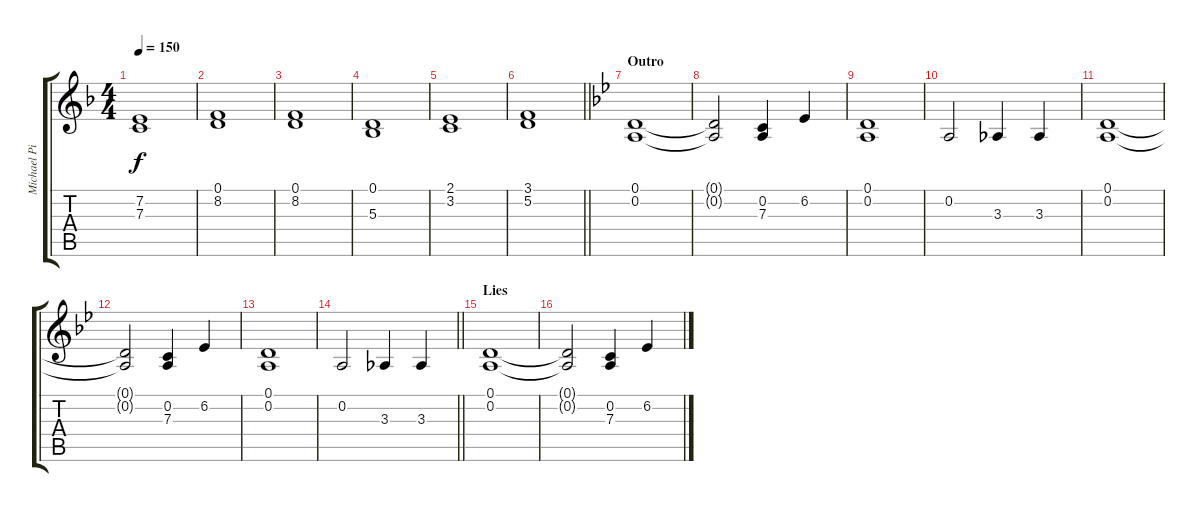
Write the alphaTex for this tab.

\track ("Michael Pinnella" "Michael Pi") {instrument synthstrings1}
\staff {score tabs}
\tuning (D4 A3 F3 C3 G2 D2) {hide}
\ts (4 4)
\tempo 150
\clef g2
\ks dminor
(7.2 7.3).1{dy f} |
(0.1 8.2).1 |
(0.1 8.2).1 |
(0.1 5.3).1 |
(2.1 3.2).1 |
\barLineRight lightlight
(3.1 5.2).1 |
\section ("" "Outro")
\ks gminor
(0.1 0.2).1 |
(0.1{t} 0.2{t}).2 (0.2 7.3).4 6.2.4 |
(0.1 0.2).1 |
0.2.2 3.3.4 3.3.4 |
(0.1 0.2).1 |
(0.1{t} 0.2{t}).2 (0.2 7.3).4 6.2.4 |
(0.1 0.2).1 |
\barLineRight lightlight
0.2.2 3.3.4 3.3.4 |
\section ("" "Lies")
(0.1 0.2).1 |
(0.1{t} 0.2{t}).2 (0.2 7.3).4 6.2.4
